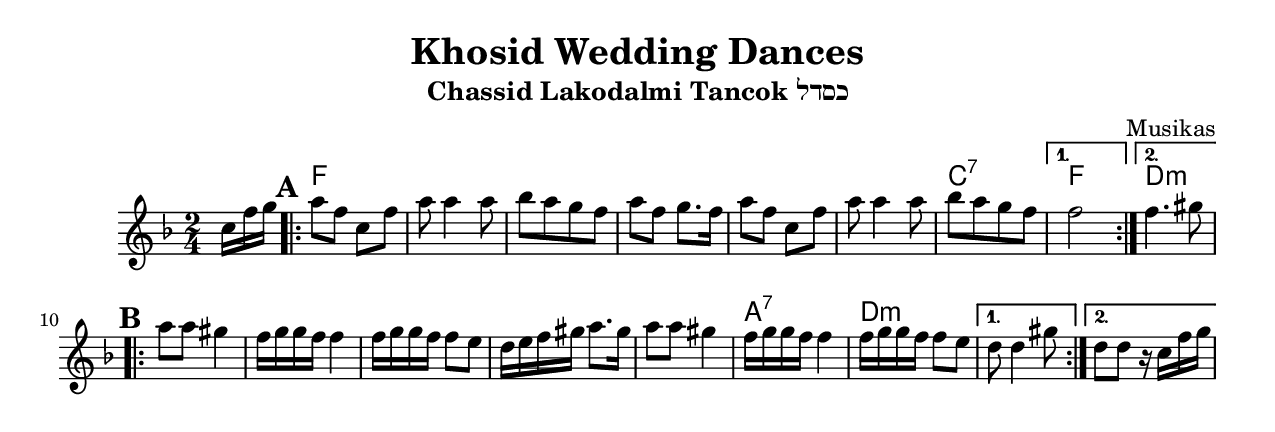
\version "2.18.0"
\include "english.ly"
\paper{
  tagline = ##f
  print-all-headers = ##t
  #(set-paper-size "letter")
}
date = #(strftime "%d-%m-%Y" (localtime (current-time)))

%\markup{ \italic{ " Updated " \date  }  }

%\markup{ Got something to say? }

%#################################### Melody ########################
melody = \relative c'' {
  \clef treble
  \key d \minor
  \time 2/4
  \set Score.markFormatter = #format-mark-box-alphabet

  \partial 16*3 c16 f g   %lead in notes

  \repeat volta 2{
  \mark \default
    a8 f c f
    a8 a4 a8|
    bf8 [a g f]
    a8  f  g8. f16|

    a8 f c f
    a8 a4 a8|
    bf8 [a g f]


  }
  \alternative { { f2 }{ f4. gs8 } }
  \break
  \repeat volta 2{
  \mark \default
    a8 a gs4
    f16 g g f f4
    f16 g g f f8 e
    d16 e f gs a8. gs16|

    a8 a gs4
    f16 g g f f4
    f16 g g f f8 e
  }
  \alternative {
    {d8 d4 gs8 }
    {d8 d r16 c f g}
  }

}
%################################# Lyrics #####################
%\addlyrics{  }
%################################# Chords #######################
harmonies = \chordmode {
  s16*3
  f2*6
  %r2*5
  c2:7
  f2

  %b
  d2*6:m
  a2:7
  d2:m
}

\score {
  <<
    \new ChordNames {
      \set chordChanges = ##t
      \harmonies
    }
    \new Staff
    \melody
  >>
  \header{
    title= "Khosid Wedding Dances"
    subtitle="Chassid Lakodalmi Tancok כסדל"
    composer= ""
    instrument =""
    arranger= "Musikas"
  }
  \layout{indent = 1.0\cm}
  \midi {
    \tempo 4 = 120

    % \midi { }
  }
}
%{
% more verses:
\markup{}
\markup {
  \fill-line {
    \hspace #0.1 % distance from left margin
    \column {
      \line { "1."
        \column {
          ""
        }
      }
      \hspace #0.2 % vertical distance between verses
      \line { "2."
        \column {
         ""
        }
      }
    }
    \hspace #0.1  % horiz. distance between columns
    \column {
      \line { "3."
        \column {
          ""
        }
      }
      \hspace #0.2 % distance between verses
      \line { "4."
        \column {
         ""
        }
      }
    }
    \hspace #0.1 % distance to right margin
  }
}

%}
